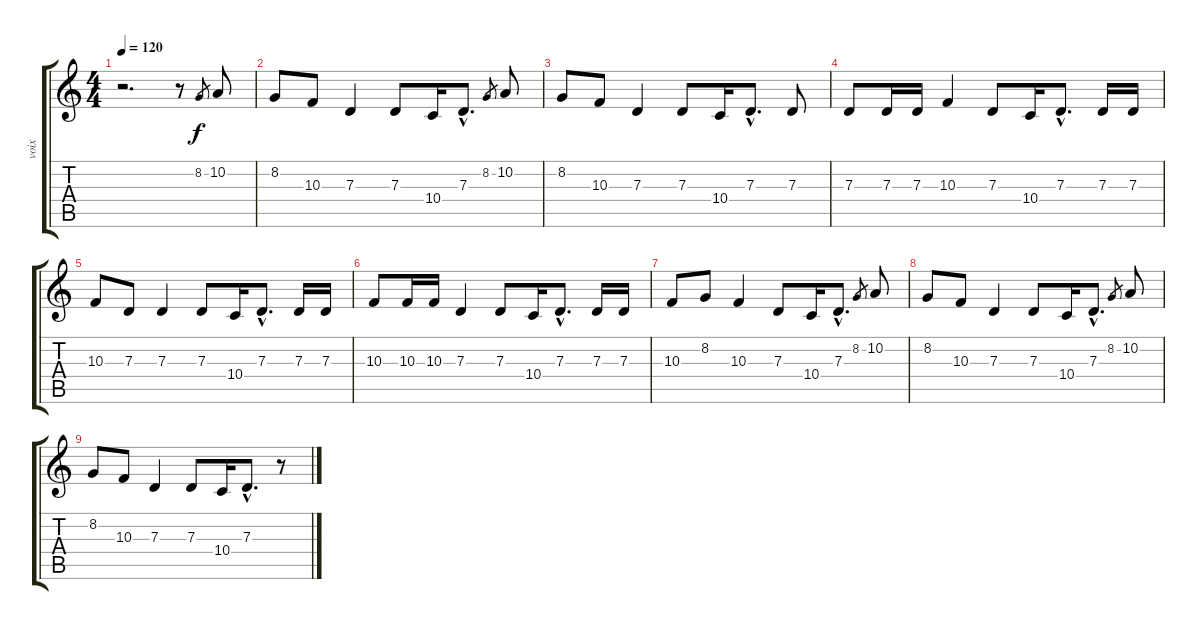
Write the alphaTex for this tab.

\track ("voix" "voix") {instrument lead6voice}
\staff {score tabs}
\tuning (E4 B3 G3 D3 A2 E2) {hide}
\ts (4 4)
\tempo 120
\clef g2
\ks c
r.2{d dy f} r.8 8.2.8{gr} 10.2.8 |
8.2.8 10.3.8 7.3.4 7.3.8 10.4.16 7.3{hac}.8{d} 8.2.8{gr} 10.2.8 |
8.2.8 10.3.8 7.3.4 7.3.8 10.4.16 7.3{hac}.8{d} 7.3.8 |
7.3.8 7.3.16 7.3.16 10.3.4 7.3.8 10.4.16 7.3{hac}.8{d} 7.3.16 7.3.16 |
10.3.8 7.3.8 7.3.4 7.3.8 10.4.16 7.3{hac}.8{d} 7.3.16 7.3.16 |
10.3.8 10.3.16 10.3.16 7.3.4 7.3.8 10.4.16 7.3{hac}.8{d} 7.3.16 7.3.16 |
10.3.8 8.2.8 10.3.4 7.3.8 10.4.16 7.3{hac}.8{d} 8.2.8{gr} 10.2.8 |
8.2.8 10.3.8 7.3.4 7.3.8 10.4.16 7.3{hac}.8{d} 8.2.8{gr} 10.2.8 |
8.2.8 10.3.8 7.3.4 7.3.8 10.4.16 7.3{hac}.8{d} r.8
